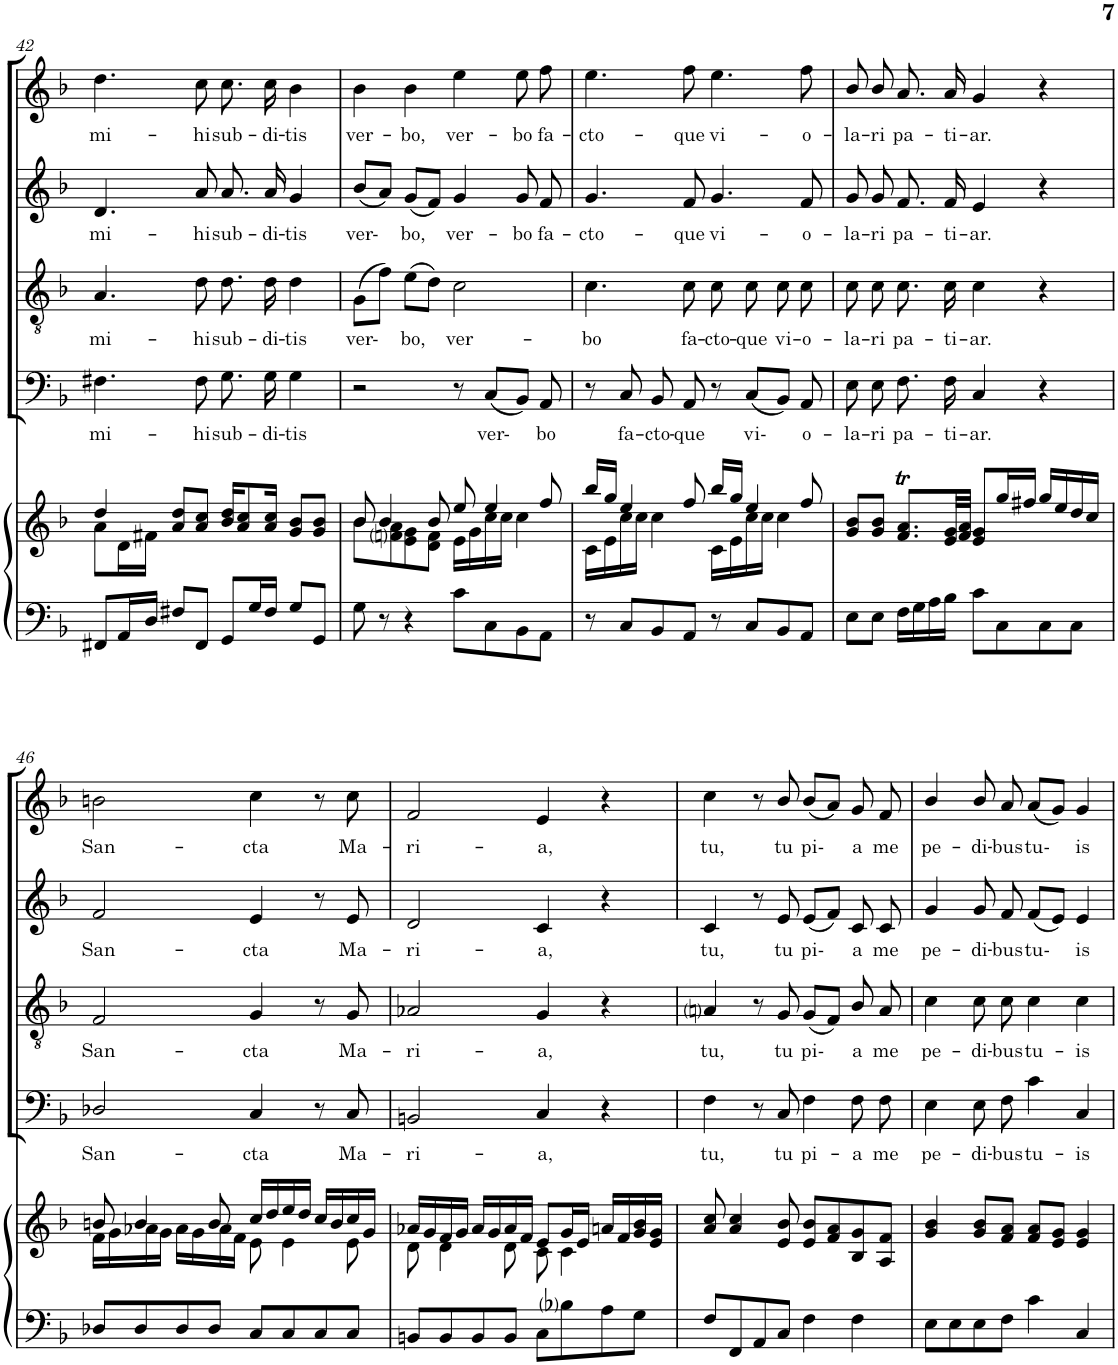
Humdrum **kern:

**kern	**kern	**kern	**text	**kern	**text	**kern	**text	**kern	**text
*part5	*part5	*part4	*part4	*part3	*part3	*part2	*part2	*part1	*part1
*staff6	*staff5	*staff4	*staff4	*staff3	*staff3	*staff2	*staff2	*staff1	*staff1
*I"Midi_20	*	*I"B	*	*I"T	*	*I"A	*	*I"S	*
!!LO:PB:g=z
*clefF4	*clefG2	*clefF4	*	*clefGv2	*	*clefG2	*	*clefG2	*
*k[b-]	*k[b-]	*k[b-]	*	*k[b-]	*	*k[b-]	*	*k[b-]	*
*F:	*F:	*F:	*	*F:	*	*F:	*	*F:	*
*M4/4	*M4/4	*M4/4	*	*M4/4	*	*M4/4	*	*M4/4	*
*met(c)	*met(c)	*met(c)	*	*met(c)	*	*met(c)	*	*met(c)	*
=42	=42	=42	=42	=42	=42	=42	=42	=42	=42
*	*^	*	*	*	*	*	*	*	*
!	!	!	!	!LO:LY:b	!	!LO:LY:b	!	!LO:LY:b	!	!LO:LY:b
8FF#X/L	4dd/	8a\L	4.F#X\	mi-	4.A/	mi-	4.d/	mi-	4.dd\	mi-
16AA/L	.	16d\L	.	.	.	.	.	.	.	.
16D/JJ	.	16f#X\JJ	.	.	.	.	.	.	.	.
8F#X/L	8a/ 8dd/L	4ryy	.	.	.	.	.	.	.	.
!	!	!	!	!LO:LY:b	!	!LO:LY:b	!	!LO:LY:b	!	!LO:LY:b
8FF#/J	8a/ 8cc/J	.	8F#\	-hi	8d\	-hi	8a/	-hi	8cc\	-hi
!	!	!	!	!LO:LY:b	!	!LO:LY:b	!	!LO:LY:b	!	!LO:LY:b
8GG/L	16b-/ 16dd/KL	2ryy	8.G\	sub-	8.d\	sub-	8.a/	sub-	8.cc\	sub-
.	8a/ 8cc/	.	.	.	.	.	.	.	.	.
16G/L	.	.	.	.	.	.	.	.	.	.
!	!	!	!	!LO:LY:b	!	!LO:LY:b	!	!LO:LY:b	!	!LO:LY:b
16F#/JJ	16a/ 16cc/Jk	.	16G\	-di-	16d\	-di-	16a/	-di-	16cc\	-di-
!	!	!	!	!LO:LY:b	!	!LO:LY:b	!	!LO:LY:b	!	!LO:LY:b
8G/L	8g/ 8b-/L	.	4G\	-tis	4d\	-tis	4g/	-tis	4b-\	-tis
8GG/J	8g/ 8b-/J	.	.	.	.	.	.	.	.	.
=43	=43	=43	=43	=43	=43	=43	=43	=43	=43	=43
!	!	!	!	!	!	!LO:LY:b	!	!LO:LY:b	!	!LO:LY:b
8G\	8b-/	8b-\L	2r	.	(8G\L	ver-	(<8b-/L	ver-	4b-\	ver-
8r	4b-/	8fni\ 8a\	.	.	8f\J)	.	8a/J)	.	.	.
!	!	!	!	!	!	!LO:LY:b	!	!LO:LY:b	!	!LO:LY:b
4r	.	8e\ 8g\	.	.	(>8e\L	bo,	(<8g/L	bo,	4b-\	-bo,
.	8b-/	8d\ 8f\J	.	.	8d\J)	.	8f/J)	.	.	.
!	!	!	!	!	!	!LO:LY:b	!	!LO:LY:b	!	!LO:LY:b
8c\L	8ee/	16e\LL	8r	.	2c\	ver-	4g/	ver-	4ee\	ver-
.	.	16g\	.	.	.	.	.	.	.	.
!	!	!	!	!LO:LY:b	!	!	!	!	!	!
8C\	4ee/	16cc\	(<8C/L	ver-	.	.	.	.	.	.
.	.	16cc\JJ	.	.	.	.	.	.	.	.
!	!	!	!	!	!	!	!	!LO:LY:b	!	!LO:LY:b
8BB-\	.	4cc\	8BB-/J)	.	.	.	8g/	-bo	8ee\	-bo
!	!	!	!	!LO:LY:b	!	!	!	!LO:LY:b	!	!LO:LY:b
8AA\J	8ff/	.	8AA/	bo	.	.	8f/	fa-	8ff\	fa-
=44	=44	=44	=44	=44	=44	=44	=44	=44	=44	=44
!	!	!	!	!	!	!LO:LY:b	!	!LO:LY:b	!	!LO:LY:b
8r	16bb-/LL	16c\LL	8r	.	4.c\	-bo	4.g/	-cto-	4.ee\	-cto-
.	16gg/JJ	16e\	.	.	.	.	.	.	.	.
!	!	!	!	!LO:LY:b	!	!	!	!	!	!
8C/L	4ee/	16cc\	8C/	fa-	.	.	.	.	.	.
.	.	16cc\JJ	.	.	.	.	.	.	.	.
!	!	!	!	!LO:LY:b	!	!	!	!	!	!
8BB-/	.	4cc\	8BB-/	-cto-	.	.	.	.	.	.
!	!	!	!	!LO:LY:b	!	!LO:LY:b	!	!LO:LY:b	!	!LO:LY:b
8AA/J	8ff/	.	8AA/	-que	8c\	fa-	8f/	-que	8ff\	-que
!	!	!	!	!	!	!LO:LY:b	!	!LO:LY:b	!	!LO:LY:b
8r	16bb-/LL	16c\LL	8r	.	8c\	-cto-	4.g/	vi-	4.ee\	vi-
.	16gg/JJ	16e\	.	.	.	.	.	.	.	.
!	!	!	!	!LO:LY:b	!	!LO:LY:b	!	!	!	!
8C/L	4ee/	16cc\	(<8C/L	vi-	8c\	-que	.	.	.	.
.	.	16cc\JJ	.	.	.	.	.	.	.	.
!	!	!	!	!	!	!LO:LY:b	!	!	!	!
8BB-/	.	4cc\	8BB-/J)	.	8c\	vi-	.	.	.	.
!	!	!	!	!LO:LY:b	!	!LO:LY:b	!	!LO:LY:b	!	!LO:LY:b
8AA/J	8ff/	.	8AA/	o-	8c\	-o-	8f/	-o-	8ff\	-o-
=45	=45	=45	=45	=45	=45	=45	=45	=45	=45	=45
!	!	!	!	!LO:LY:b	!	!LO:LY:b	!	!LO:LY:b	!	!LO:LY:b
8E\L	8g/ 8b-/L	2ryy	8E\	-la-	8c\	-la-	8g/	-la-	8b-/	-la-
!	!	!	!	!LO:LY:b	!	!LO:LY:b	!	!LO:LY:b	!	!LO:LY:b
8E\J	8g/ 8b-/J	.	8E\	-ri	8c\	-ri	8g/	-ri	8b-/	-ri
!	!	!	!	!LO:LY:b	!	!LO:LY:b	!	!LO:LY:b	!	!LO:LY:b
16F\LL	8.f/T 8.a/TL	.	8.F\	pa-	8.c\	pa-	8.f/	pa-	8.a/	pa-
16G\	.	.	.	.	.	.	.	.	.	.
16A\	.	.	.	.	.	.	.	.	.	.
!	!	!	!	!LO:LY:b	!	!LO:LY:b	!	!LO:LY:b	!	!LO:LY:b
16B-\JJ	32e/ 32g/LL	.	16F\	-ti-	16c\	-ti-	16f/	-ti-	16a/	-ti-
.	32f/ 32a/JJJ	.	.	.	.	.	.	.	.	.
!	!	!	!	!LO:LY:b	!	!LO:LY:b	!	!LO:LY:b	!	!LO:LY:b
8c\L	8e/ 8g/L	2ryy	4C/	-ar.	4c\	-ar.	4e/	-ar.	4g/	-ar.
8C\	16gg/L	.	.	.	.	.	.	.	.	.
.	16ff#X/JJ	.	.	.	.	.	.	.	.	.
8C\	16gg/LL	.	4r	.	4r	.	4r	.	4r	.
.	16ee/	.	.	.	.	.	.	.	.	.
8C\J	16dd/	.	.	.	.	.	.	.	.	.
.	16cc/JJ	.	.	.	.	.	.	.	.	.
!!LO:LB:g=z
=46	=46	=46	=46	=46	=46	=46	=46	=46	=46	=46
!	!	!	!	!LO:LY:b	!	!LO:LY:b	!	!LO:LY:b	!	!LO:LY:b
8D-X/L	8bn/	16f\LL	2D-X/	San-	2F/	San-	2f/	San-	2bn\	San-
.	.	16g\	.	.	.	.	.	.	.	.
8D-/	4b/	16a-X\	.	.	.	.	.	.	.	.
.	.	16g\JJ	.	.	.	.	.	.	.	.
8D-/	.	16a-\LL	.	.	.	.	.	.	.	.
.	.	16g\	.	.	.	.	.	.	.	.
8D-/J	8b/	16a-\	.	.	.	.	.	.	.	.
.	.	16f\JJ	.	.	.	.	.	.	.	.
!	!	!	!	!LO:LY:b	!	!LO:LY:b	!	!LO:LY:b	!	!LO:LY:b
8C/L	16cc/LL	8e\	4C/	-cta	4G/	-cta	4e/	-cta	4cc\	-cta
.	16dd/	.	.	.	.	.	.	.	.	.
8C/	16ee/	4e\	.	.	.	.	.	.	.	.
.	16dd/JJ	.	.	.	.	.	.	.	.	.
8C/	16cc/LL	.	8r	.	8r	.	8r	.	8r	.
.	16b/	.	.	.	.	.	.	.	.	.
!	!	!	!	!LO:LY:b	!	!LO:LY:b	!	!LO:LY:b	!	!LO:LY:b
8C/J	16cc/	8e\	8C/	Ma-	8G/	Ma-	8e/	Ma-	8cc\	Ma-
.	16g/JJ	.	.	.	.	.	.	.	.	.
=47	=47	=47	=47	=47	=47	=47	=47	=47	=47	=47
!	!	!	!	!LO:LY:b	!	!LO:LY:b	!	!LO:LY:b	!	!LO:LY:b
8BBn/L	16a-X/LL	8d\	2BBn/	-ri-	2A-X/	-ri-	2d/	-ri-	2f/	-ri-
.	16g/	.	.	.	.	.	.	.	.	.
8BB/	16f/	4d\	.	.	.	.	.	.	.	.
.	16g/JJ	.	.	.	.	.	.	.	.	.
8BB/	16a-/LL	.	.	.	.	.	.	.	.	.
.	16g/	.	.	.	.	.	.	.	.	.
8BB/J	16a-/	8d\	.	.	.	.	.	.	.	.
.	16f/JJ	.	.	.	.	.	.	.	.	.
!	!	!	!	!LO:LY:b	!	!LO:LY:b	!	!LO:LY:b	!	!LO:LY:b
8C\L	8e/L	8c\	4C/	-a,	4G/	-a,	4c/	-a,	4e/	-a,
8B-i\	16g/L	4c\	.	.	.	.	.	.	.	.
.	16e/JJ	.	.	.	.	.	.	.	.	.
8A\	16an/LL	.	4r	.	4r	.	4r	.	4r	.
.	16f/	.	.	.	.	.	.	.	.	.
8G\J	16g/ 16b-/	8ryy	.	.	.	.	.	.	.	.
.	16e/ 16g/JJ	.	.	.	.	.	.	.	.	.
=48	=48	=48	=48	=48	=48	=48	=48	=48	=48	=48
!	!	!	!	!LO:LY:b	!	!LO:LY:b	!	!LO:LY:b	!	!LO:LY:b
8F/L	8a/ 8cc/	2ryy	4F\	tu,	4Ani/	tu,	4c/	tu,	4cc\	tu,
8FF/	4a/ 4cc/	.	.	.	.	.	.	.	.	.
8AA/	.	.	8r	.	8r	.	8r	.	8r	.
!	!	!	!	!LO:LY:b	!	!LO:LY:b	!	!LO:LY:b	!	!LO:LY:b
8C/J	8e/ 8b-/	.	8C/	tu	8G/	tu	8e/	tu	8b-/	tu
!	!	!	!	!LO:LY:b	!	!LO:LY:b	!	!LO:LY:b	!	!LO:LY:b
4F\	8e/ 8b-/L	2ryy	4F\	pi-	(<8G/L	pi-	(<8e/L	pi-	(<8b-/L	pi-
.	8f/ 8a/	.	.	.	8F/J)	.	8f/J)	.	8a/J)	.
!	!	!	!	!LO:LY:b	!	!LO:LY:b	!	!LO:LY:b	!	!LO:LY:b
4F\	8B-/ 8g/	.	8F\	-a	8B-/	a	8c/	a	8g/	a
!	!	!	!	!LO:LY:b	!	!LO:LY:b	!	!LO:LY:b	!	!LO:LY:b
.	8A/ 8f/J	.	8F\	me	8A/	me	8c/	me	8f/	me
*	*v	*v	*	*	*	*	*	*	*	*
=49	=49	=49	=49	=49	=49	=49	=49	=49	=49
!	!	!	!LO:LY:b	!	!LO:LY:b	!	!LO:LY:b	!	!LO:LY:b
8E\L	4g/ 4b-/	4E\	pe-	4c\	pe-	4g/	pe-	4b-/	pe-
8E\	.	.	.	.	.	.	.	.	.
!	!	!	!LO:LY:b	!	!LO:LY:b	!	!LO:LY:b	!	!LO:LY:b
8E\	8g/ 8b-/L	8E\	-di-	8c\	-di-	8g/	-di-	8b-/	-di-
!	!	!	!LO:LY:b	!	!LO:LY:b	!	!LO:LY:b	!	!LO:LY:b
8F\J	8f/ 8a/J	8F\	-bus	8c\	-bus	8f/	-bus	8a/	-bus
!	!	!	!LO:LY:b	!	!LO:LY:b	!	!LO:LY:b	!	!LO:LY:b
4c\	8f/ 8a/L	4c\	tu-	4c\	tu-	(<8f/L	tu-	(<8a/L	tu-
.	8e/ 8g/J	.	.	.	.	8e/J)	.	8g/J)	.
!	!	!	!LO:LY:b	!	!LO:LY:b	!	!LO:LY:b	!	!LO:LY:b
4C/	4e/ 4g/	4C/	-is	4c\	-is	4e/	is	4g/	is
=	=	=	=	=	=	=	=	=	=
*-	*-	*-	*-	*-	*-	*-	*-	*-	*-
